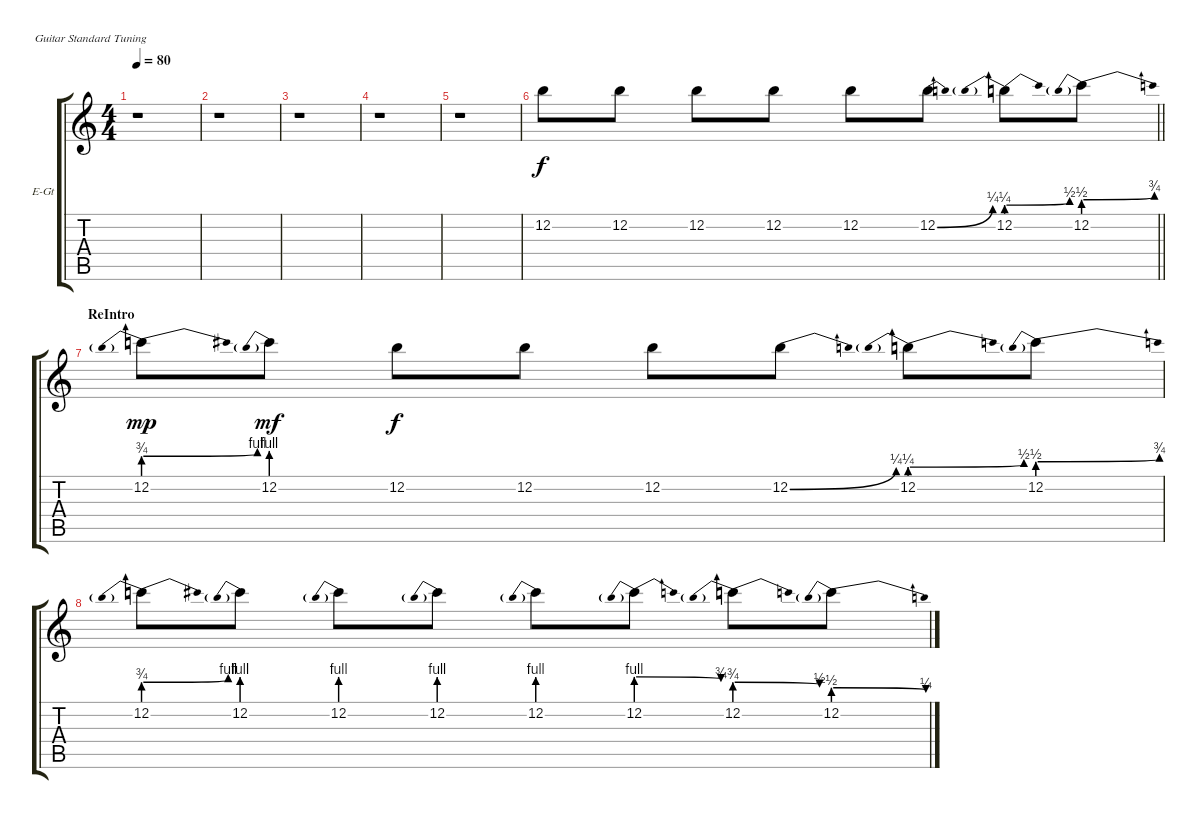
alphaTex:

\bracketExtendMode groupsimilarinstruments
\firstSystemTrackNameOrientation horizontal
\otherSystemsTrackNameOrientation horizontal
\track ("Echo" "E-Gt") {instrument distortionguitar}
\staff {score tabs}
\tuning (E4 B3 G3 D3 A2 E2)
\ts (4 4)
\tempo 80
\clef g2
\ks c
r.1{dy f} |
r.1 |
r.1 |
r.1 |
r.1 |
\barLineRight lightlight
12.2.8 12.2.8 12.2.8 12.2.8 12.2.8 12.2{be (bend 0 0 60 1)}.8 12.2{be (prebendbend 0 1 60 2)}.8 12.2{be (prebendbend 0 2 60 3)}.8 |
\section ("" "ReIntro")
12.2{be (prebendbend 0 3 60 4)}.8{dy mp} 12.2{be (prebend 0 4 60 4)}.8{dy mf} 12.2.8{dy f} 12.2.8 12.2.8 12.2{be (bend 0 0 60 1)}.8 12.2{be (prebendbend 0 1 60 2)}.8 12.2{be (prebendbend 0 2 60 3)}.8 |
12.2{be (prebendbend 0 3 60 4)}.8 12.2{be (prebend 0 4 60 4)}.8 12.2{be (prebend 0 4 60 4)}.8 12.2{be (prebend 0 4 60 4)}.8 12.2{be (prebend 0 4 60 4)}.8 12.2{be (prebendrelease 0 4 60 3)}.8 12.2{be (prebendrelease 0 3 60 2)}.8 12.2{be (prebendrelease 0 2 60 1)}.8
